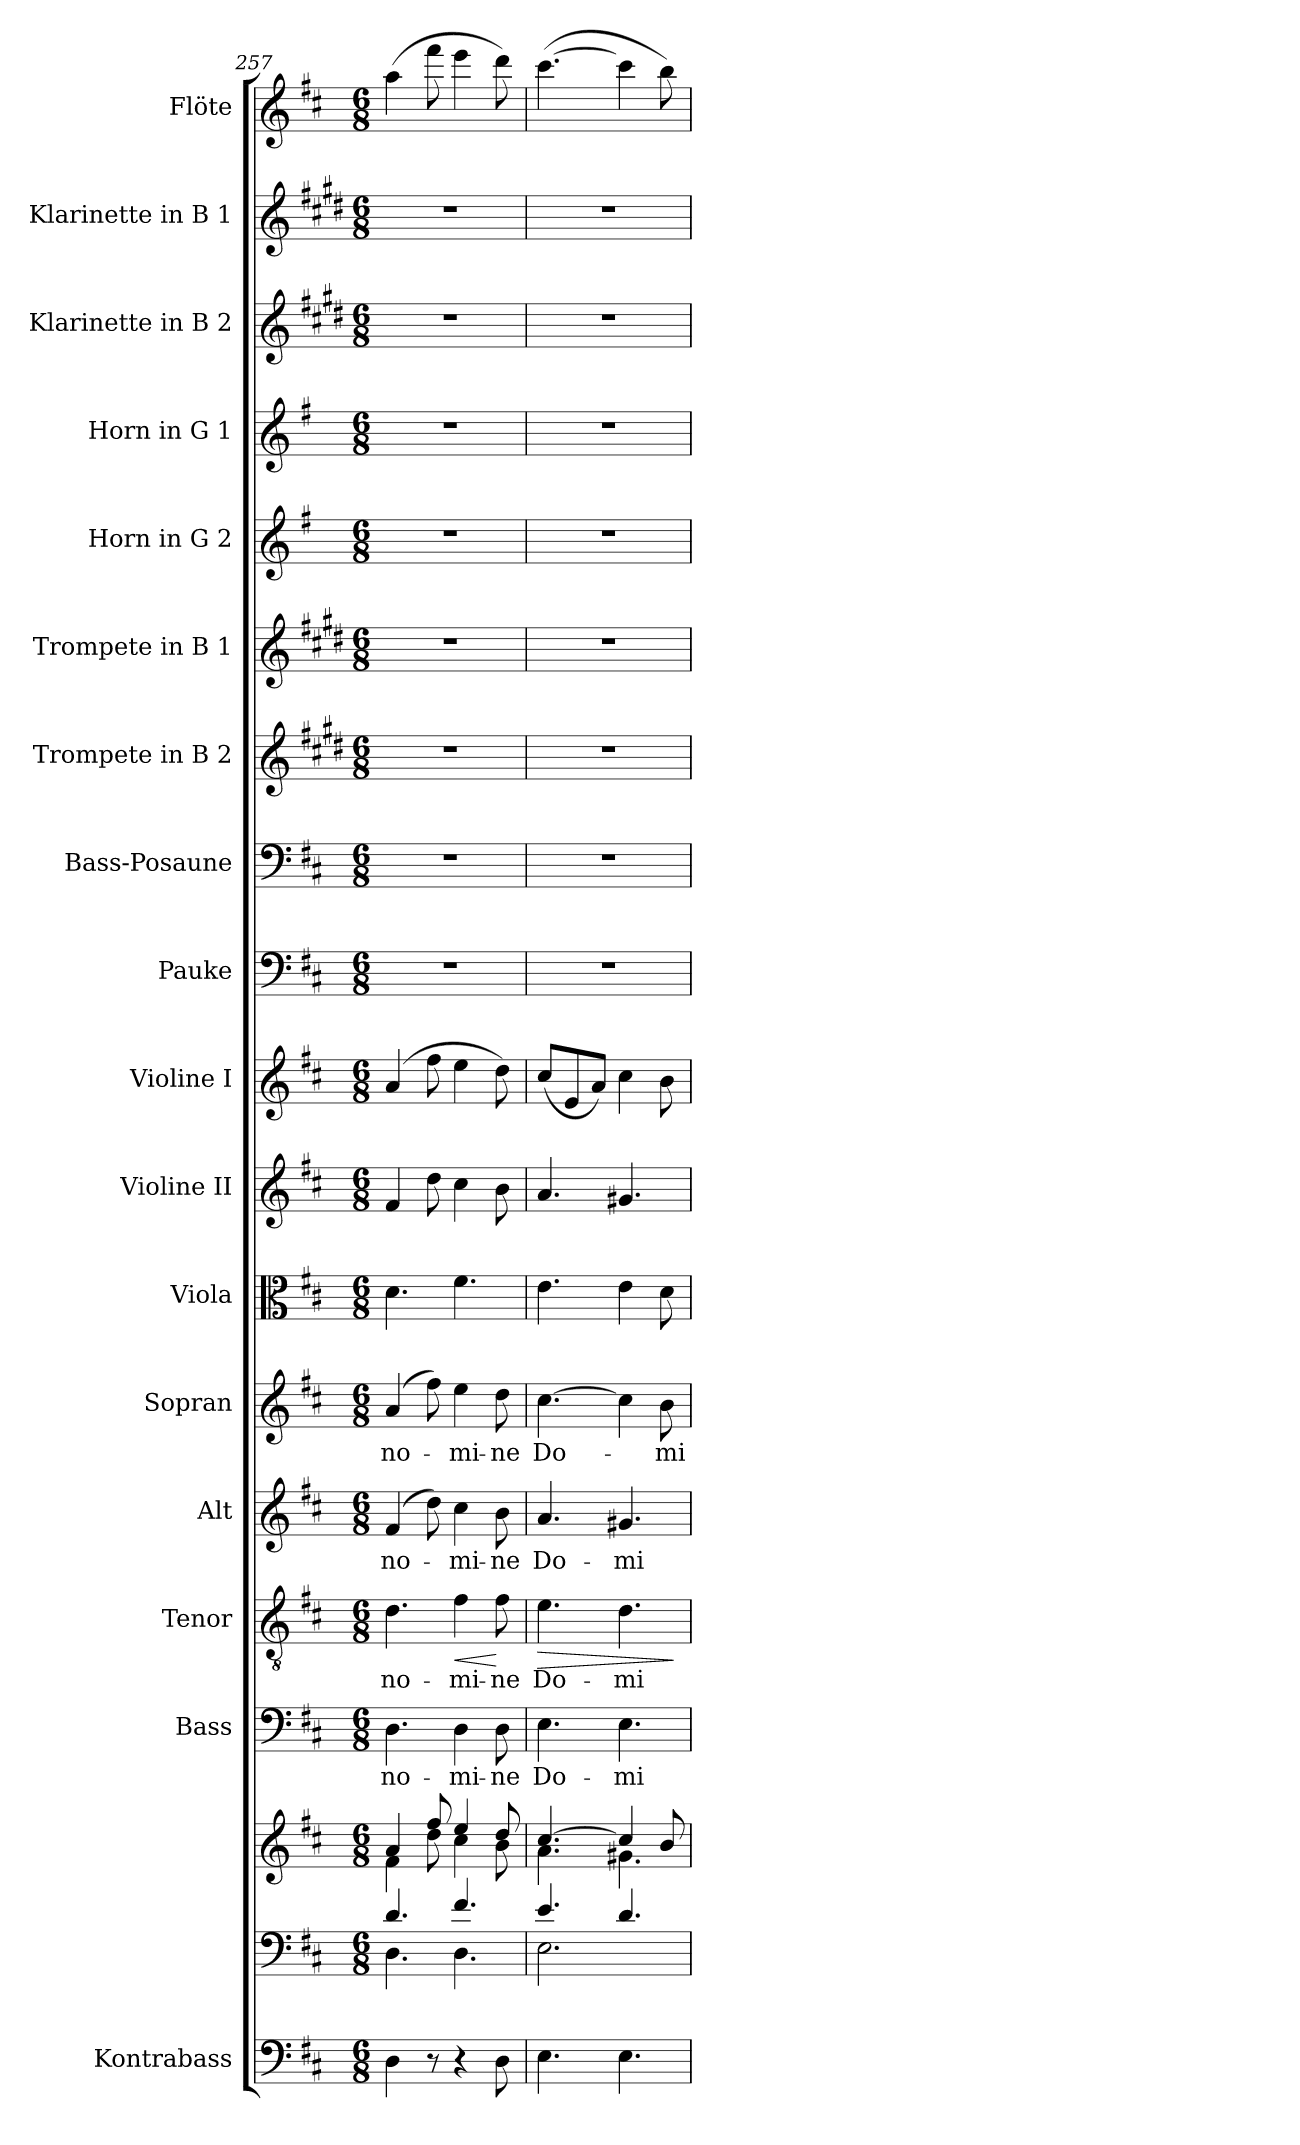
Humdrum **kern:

**kern	**kern	**kern	**kern	**text	**kern	**text	**dynam	**kern	**text	**kern	**text	**kern	**kern	**kern	**kern	**kern	**kern	**kern	**kern	**kern	**kern	**kern	**kern
*part18	*part17	*part17	*part16	*part16	*part15	*part15	*part15	*part14	*part14	*part13	*part13	*part12	*part11	*part10	*part9	*part8	*part7	*part6	*part5	*part4	*part3	*part2	*part1
*staff19	*staff18	*staff17	*staff16	*staff16	*staff15	*staff15	*staff15	*staff14	*staff14	*staff13	*staff13	*staff12	*staff11	*staff10	*staff9	*staff8	*staff7	*staff6	*staff5	*staff4	*staff3	*staff2	*staff1
*I"Kontrabass	*	*	*I"Bass	*	*I"Tenor	*	*	*I"Alt	*	*I"Sopran	*	*I"Viola	*I"Violine II	*I"Violine I	*I"Pauke	*I"Bass-Posaune	*I"Trompete in B 2	*I"Trompete in B 1	*I"Horn in G 2	*I"Horn in G 1	*I"Klarinette in B 2	*I"Klarinette in B 1	*I"Flöte
*I'Kb.	*	*	*I'B	*	*I'T	*	*	*I'A	*	*I'S	*	*I'Vla.	*I'Vl. II	*I'Vl. I	*I'Pk.	*I'B. Pos.	*	*	*I'Hrn. 2	*I'Hrn. 1	*	*	*I'Fl.
*clefF4	*clefF4	*clefG2	*clefF4	*	*clefGv2	*	*	*clefG2	*	*clefG2	*	*clefC3	*clefG2	*clefG2	*clefF4	*clefF4	*clefG2	*clefG2	*clefG2	*clefG2	*clefG2	*clefG2	*clefG2
*ITrd7c12	*	*	*	*	*	*	*	*	*	*	*	*	*	*	*	*	*ITrd1c2	*ITrd1c2	*ITrd3c5	*ITrd3c5	*ITrd1c2	*ITrd1c2	*
*k[f#c#]	*k[f#c#]	*k[f#c#]	*k[f#c#]	*	*k[f#c#]	*	*	*k[f#c#]	*	*k[f#c#]	*	*k[f#c#]	*k[f#c#]	*k[f#c#]	*k[f#c#]	*k[f#c#]	*k[f#c#]	*k[f#c#]	*k[f#c#]	*k[f#c#]	*k[f#c#]	*k[f#c#]	*k[f#c#]
*D:	*D:	*D:	*D:	*	*D:	*	*	*D:	*	*D:	*	*D:	*D:	*D:	*D:	*D:	*D:	*D:	*D:	*D:	*D:	*D:	*D:
*M6/8	*M6/8	*M6/8	*M6/8	*	*M6/8	*	*	*M6/8	*	*M6/8	*	*M6/8	*M6/8	*M6/8	*M6/8	*M6/8	*M6/8	*M6/8	*M6/8	*M6/8	*M6/8	*M6/8	*M6/8
=257	=257	=257	=257	=257	=257	=257	=257	=257	=257	=257	=257	=257	=257	=257	=257	=257	=257	=257	=257	=257	=257	=257	=257
*	*^	*^	*	*	*	*	*	*	*	*	*	*	*	*	*	*	*	*	*	*	*	*	*
!	!	!	!	!	!	!LO:LY:b	!	!LO:LY:b	!	!	!LO:LY:b	!	!LO:LY:b	!	!	!	!	!	!	!	!	!	!	!	!
4DD\	4.d/	4.D\	4a/	4f#\	4.D\	no-	4.d\	no-	.	(4f#/	no-	(4a/	no-	4.d\	4f#/	(4a/	2.r	2.r	2.r	2.r	2.r	2.r	2.r	2.r	(>4aa\
8r	.	.	8ff#/	8dd\	.	.	.	.	.	8dd\)	.	8ff#\)	.	.	8dd\	8ff#\	.	.	.	.	.	.	.	.	8fff#\
!	!	!	!	!	!	!LO:LY:b	!	!LO:LY:b	!LO:HP:b	!	!LO:LY:b	!	!LO:LY:b	!	!	!	!	!	!	!	!	!	!	!	!
4r	4.f#/	4.D\	4ee/	4cc#\	4D\	-mi-	4f#\	-mi-	<	4cc#\	-mi-	4ee\	-mi-	4.f#\	4cc#\	4ee\	.	.	.	.	.	.	.	.	4eee\
!	!	!	!	!	!	!LO:LY:b	!	!LO:LY:b	!	!	!LO:LY:b	!	!LO:LY:b	!	!	!	!	!	!	!	!	!	!	!	!
8DD\	.	.	8dd/	8b\	8D\	-ne	8f#\	-ne	[	8b\	-ne	8dd\	-ne	.	8b\	8dd\)	.	.	.	.	.	.	.	.	8ddd\)
=258	=258	=258	=258	=258	=258	=258	=258	=258	=258	=258	=258	=258	=258	=258	=258	=258	=258	=258	=258	=258	=258	=258	=258	=258	=258
!	!	!	!	!	!	!LO:LY:b	!	!LO:LY:b	!LO:HP:b	!	!LO:LY:b	!	!LO:LY:b	!	!	!	!	!	!	!	!	!	!	!	!
4.EE\	4.e/	2.E\	[>4.cc#/	4.a\	4.E\	Do-	4.e\	Do-	>	4.a/	Do-	[4.cc#\	Do-	4.e\	4.a/	(<8cc#/L	2.r	2.r	2.r	2.r	2.r	2.r	2.r	2.r	(>[4.ccc#\
.	.	.	.	.	.	.	.	.	.	.	.	.	.	.	.	8e/	.	.	.	.	.	.	.	.	.
.	.	.	.	.	.	.	.	.	.	.	.	.	.	.	.	8a/J)	.	.	.	.	.	.	.	.	.
!	!	!	!	!	!	!LO:LY:b	!	!LO:LY:b	!	!	!LO:LY:b	!	!	!	!	!	!	!	!	!	!	!	!	!	!
4.EE\	4.d/	.	4cc#/]	4.g#X\	4.E\	-mi-	4.d\	-mi-	.	4.g#X/	-mi-	4cc#\]	.	4e\	4.g#X/	4cc#\	.	.	.	.	.	.	.	.	4ccc#\]
!	!	!	!	!	!	!	!	!	!	!	!	!	!LO:LY:b	!	!	!	!	!	!	!	!	!	!	!	!
.	.	.	8b/	.	.	.	.	.	.	.	.	8b\	-mi-	8d\	.	8b\	.	.	.	.	.	.	.	.	8bb\)
*	*v	*v	*	*	*	*	*	*	*	*	*	*	*	*	*	*	*	*	*	*	*	*	*	*	*
*	*	*v	*v	*	*	*	*	*	*	*	*	*	*	*	*	*	*	*	*	*	*	*	*	*
.	.	.	.	.	.	.	]	.	.	.	.	.	.	.	.	.	.	.	.	.	.	.	.
=	=	=	=	=	=	=	=	=	=	=	=	=	=	=	=	=	=	=	=	=	=	=	=
*-	*-	*-	*-	*-	*-	*-	*-	*-	*-	*-	*-	*-	*-	*-	*-	*-	*-	*-	*-	*-	*-	*-	*-
